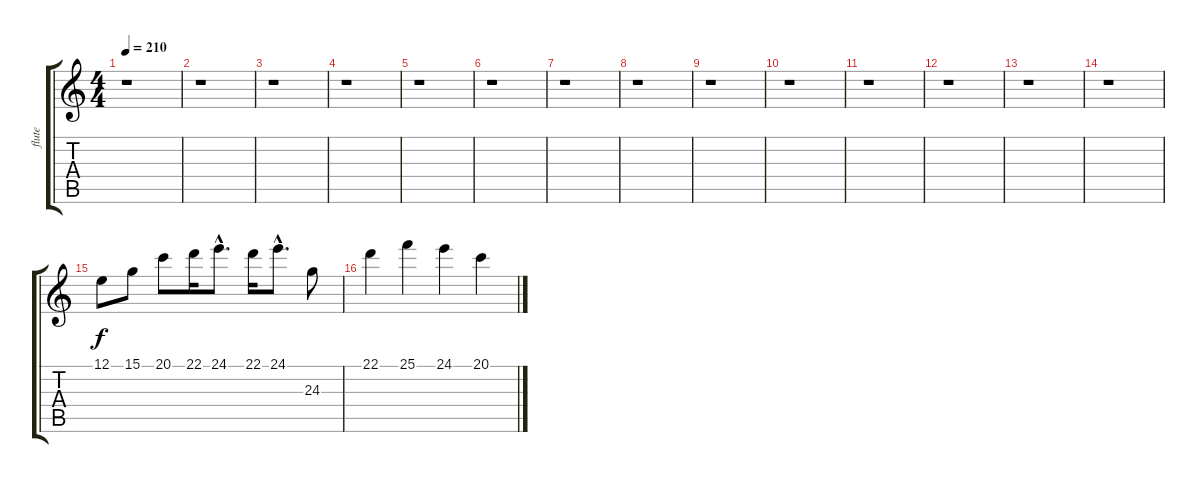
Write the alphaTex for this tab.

\track ("flute               " "flute     ") {instrument piccolo}
\staff {score tabs}
\tuning (E4 B3 G3 D3 A2 E2) {hide}
\ts (4 4)
\tempo 210
\clef g2
\ks c
r.1{dy f} |
r.1 |
r.1 |
r.1 |
r.1 |
r.1 |
r.1 |
r.1 |
r.1 |
r.1 |
r.1 |
r.1 |
r.1 |
r.1 |
12.1.8 15.1.8 20.1.8 22.1.16 24.1{hac}.8{d} 22.1.16 24.1{hac}.8{d} 24.3.8 |
22.1.4 25.1.4 24.1.4 20.1.4
